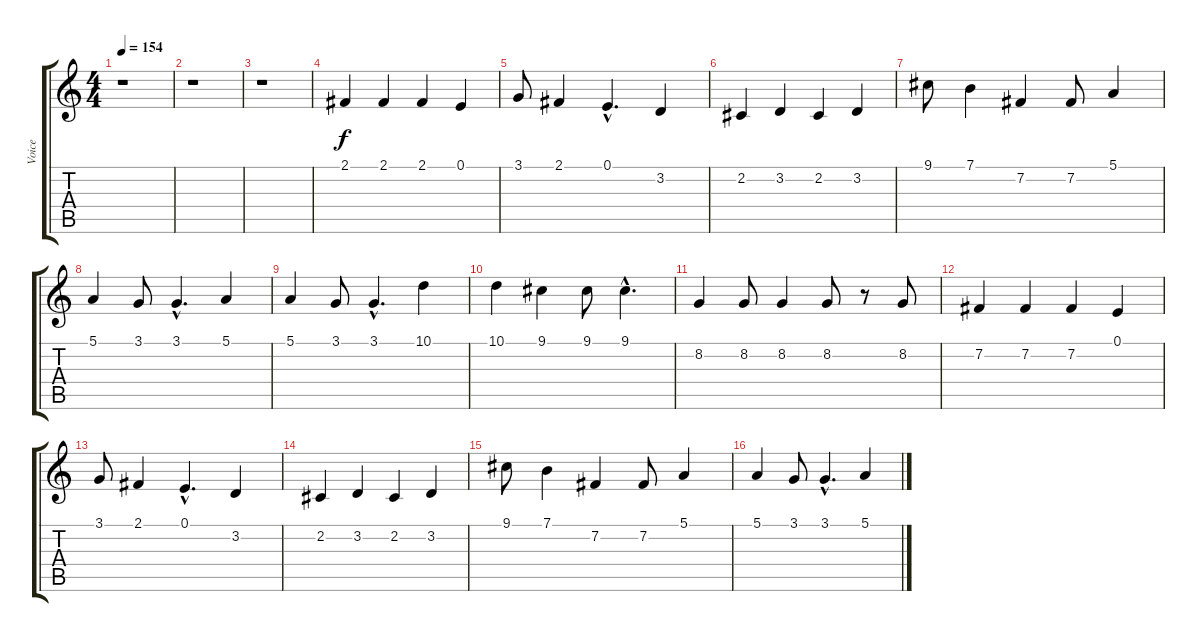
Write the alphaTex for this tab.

\track ("Voice" "Voice") {instrument baritonesax}
\staff {score tabs}
\tuning (E4 B3 G3 D3 A2 E2) {hide}
\ts (4 4)
\tempo 154
\clef g2
\ks c
r.1{dy f} |
r.1 |
r.1 |
2.1.4 2.1.4 2.1.4 0.1.4 |
3.1.8 2.1.4 0.1{hac}.4{d} 3.2.4 |
2.2.4 3.2.4 2.2.4 3.2.4 |
9.1.8 7.1.4 7.2.4 7.2.8 5.1.4 |
5.1.4 3.1.8 3.1{hac}.4{d} 5.1.4 |
5.1.4 3.1.8 3.1{hac}.4{d} 10.1.4 |
10.1.4 9.1.4 9.1.8 9.1{hac}.4{d} |
8.2.4 8.2.8 8.2.4 8.2.8 r.8 8.2.8 |
7.2.4 7.2.4 7.2.4 0.1.4 |
3.1.8 2.1.4 0.1{hac}.4{d} 3.2.4 |
2.2.4 3.2.4 2.2.4 3.2.4 |
9.1.8 7.1.4 7.2.4 7.2.8 5.1.4 |
5.1.4 3.1.8 3.1{hac}.4{d} 5.1.4
